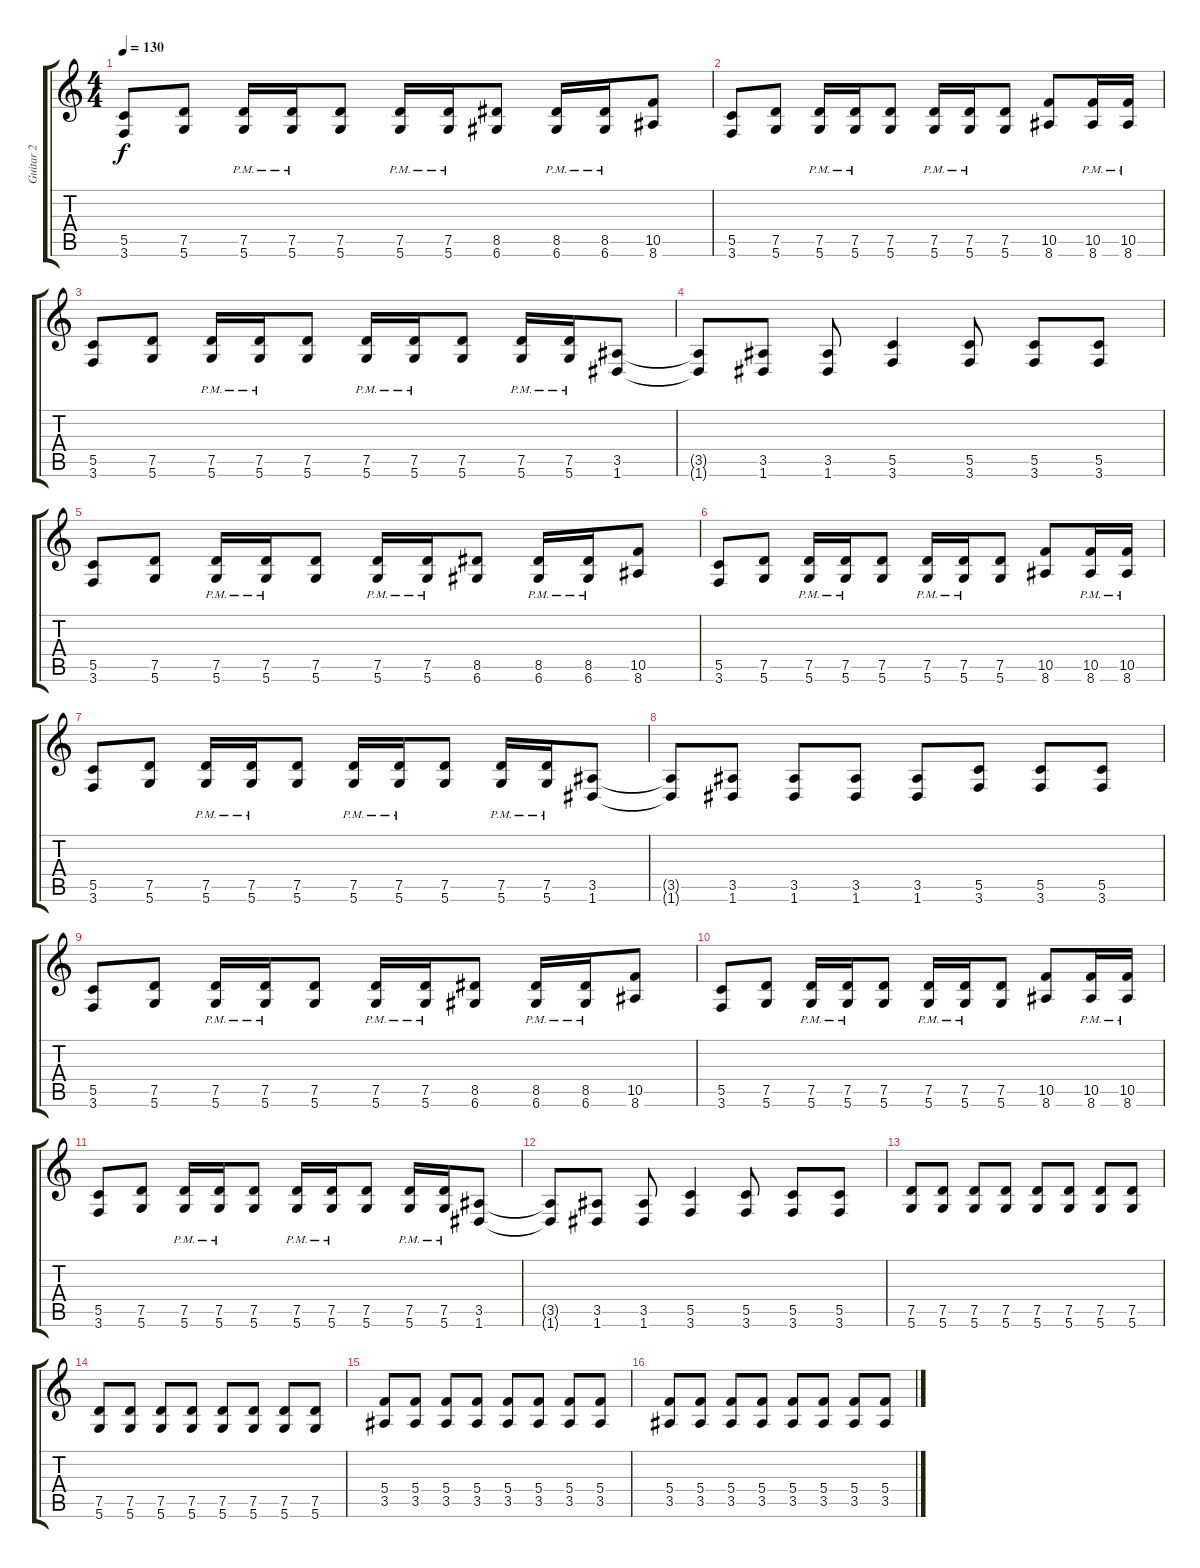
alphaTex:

\track ("Guitar 2" "Guitar 2") {instrument overdrivenguitar}
\staff {score tabs}
\tuning (D4 A3 F3 C3 G2 D2) {hide}
\ts (4 4)
\tempo 130
\clef g2
\ks c
(5.5 3.6).8{dy f} (7.5 5.6).8 (7.5{pm} 5.6{pm}).16 (7.5{pm} 5.6{pm}).16 (7.5 5.6).8 (7.5{pm} 5.6{pm}).16 (7.5{pm} 5.6{pm}).16 (8.5 6.6).8 (8.5{pm} 6.6{pm}).16 (8.5{pm} 6.6{pm}).16 (10.5 8.6).8 |
(5.5 3.6).8 (7.5 5.6).8 (7.5{pm} 5.6{pm}).16 (7.5{pm} 5.6{pm}).16 (7.5 5.6).8 (7.5{pm} 5.6{pm}).16 (7.5{pm} 5.6{pm}).16 (7.5 5.6).8 (10.5 8.6).8 (10.5{pm} 8.6{pm}).16 (10.5{pm} 8.6{pm}).16 |
(5.5 3.6).8 (7.5 5.6).8 (7.5{pm} 5.6{pm}).16 (7.5{pm} 5.6{pm}).16 (7.5 5.6).8 (7.5{pm} 5.6{pm}).16 (7.5{pm} 5.6{pm}).16 (7.5 5.6).8 (7.5{pm} 5.6{pm}).16 (7.5{pm} 5.6{pm}).16 (3.5 1.6).8 |
(3.5{t} 1.6{t}).8 (3.5 1.6).8 (3.5 1.6).8 (5.5 3.6).4 (5.5 3.6).8 (5.5 3.6).8 (5.5 3.6).8 |
(5.5 3.6).8 (7.5 5.6).8 (7.5{pm} 5.6{pm}).16 (7.5{pm} 5.6{pm}).16 (7.5 5.6).8 (7.5{pm} 5.6{pm}).16 (7.5{pm} 5.6{pm}).16 (8.5 6.6).8 (8.5{pm} 6.6{pm}).16 (8.5{pm} 6.6{pm}).16 (10.5 8.6).8 |
(5.5 3.6).8 (7.5 5.6).8 (7.5{pm} 5.6{pm}).16 (7.5{pm} 5.6{pm}).16 (7.5 5.6).8 (7.5{pm} 5.6{pm}).16 (7.5{pm} 5.6{pm}).16 (7.5 5.6).8 (10.5 8.6).8 (10.5{pm} 8.6{pm}).16 (10.5{pm} 8.6{pm}).16 |
(5.5 3.6).8 (7.5 5.6).8 (7.5{pm} 5.6{pm}).16 (7.5{pm} 5.6{pm}).16 (7.5 5.6).8 (7.5{pm} 5.6{pm}).16 (7.5{pm} 5.6{pm}).16 (7.5 5.6).8 (7.5{pm} 5.6{pm}).16 (7.5{pm} 5.6{pm}).16 (3.5 1.6).8 |
(3.5{t} 1.6{t}).8 (3.5 1.6).8 (3.5 1.6).8 (3.5 1.6).8 (3.5 1.6).8 (5.5 3.6).8 (5.5 3.6).8 (5.5 3.6).8 |
(5.5 3.6).8 (7.5 5.6).8 (7.5{pm} 5.6{pm}).16 (7.5{pm} 5.6{pm}).16 (7.5 5.6).8 (7.5{pm} 5.6{pm}).16 (7.5{pm} 5.6{pm}).16 (8.5 6.6).8 (8.5{pm} 6.6{pm}).16 (8.5{pm} 6.6{pm}).16 (10.5 8.6).8 |
(5.5 3.6).8 (7.5 5.6).8 (7.5{pm} 5.6{pm}).16 (7.5{pm} 5.6{pm}).16 (7.5 5.6).8 (7.5{pm} 5.6{pm}).16 (7.5{pm} 5.6{pm}).16 (7.5 5.6).8 (10.5 8.6).8 (10.5{pm} 8.6{pm}).16 (10.5{pm} 8.6{pm}).16 |
(5.5 3.6).8 (7.5 5.6).8 (7.5{pm} 5.6{pm}).16 (7.5{pm} 5.6{pm}).16 (7.5 5.6).8 (7.5{pm} 5.6{pm}).16 (7.5{pm} 5.6{pm}).16 (7.5 5.6).8 (7.5{pm} 5.6{pm}).16 (7.5{pm} 5.6{pm}).16 (3.5 1.6).8 |
(3.5{t} 1.6{t}).8 (3.5 1.6).8 (3.5 1.6).8 (5.5 3.6).4 (5.5 3.6).8 (5.5 3.6).8 (5.5 3.6).8 |
(7.5 5.6).8 (7.5 5.6).8 (7.5 5.6).8 (7.5 5.6).8 (7.5 5.6).8 (7.5 5.6).8 (7.5 5.6).8 (7.5 5.6).8 |
(7.5 5.6).8 (7.5 5.6).8 (7.5 5.6).8 (7.5 5.6).8 (7.5 5.6).8 (7.5 5.6).8 (7.5 5.6).8 (7.5 5.6).8 |
(5.4 3.5).8 (5.4 3.5).8 (5.4 3.5).8 (5.4 3.5).8 (5.4 3.5).8 (5.4 3.5).8 (5.4 3.5).8 (5.4 3.5).8 |
(5.4 3.5).8 (5.4 3.5).8 (5.4 3.5).8 (5.4 3.5).8 (5.4 3.5).8 (5.4 3.5).8 (5.4 3.5).8 (5.4 3.5).8
